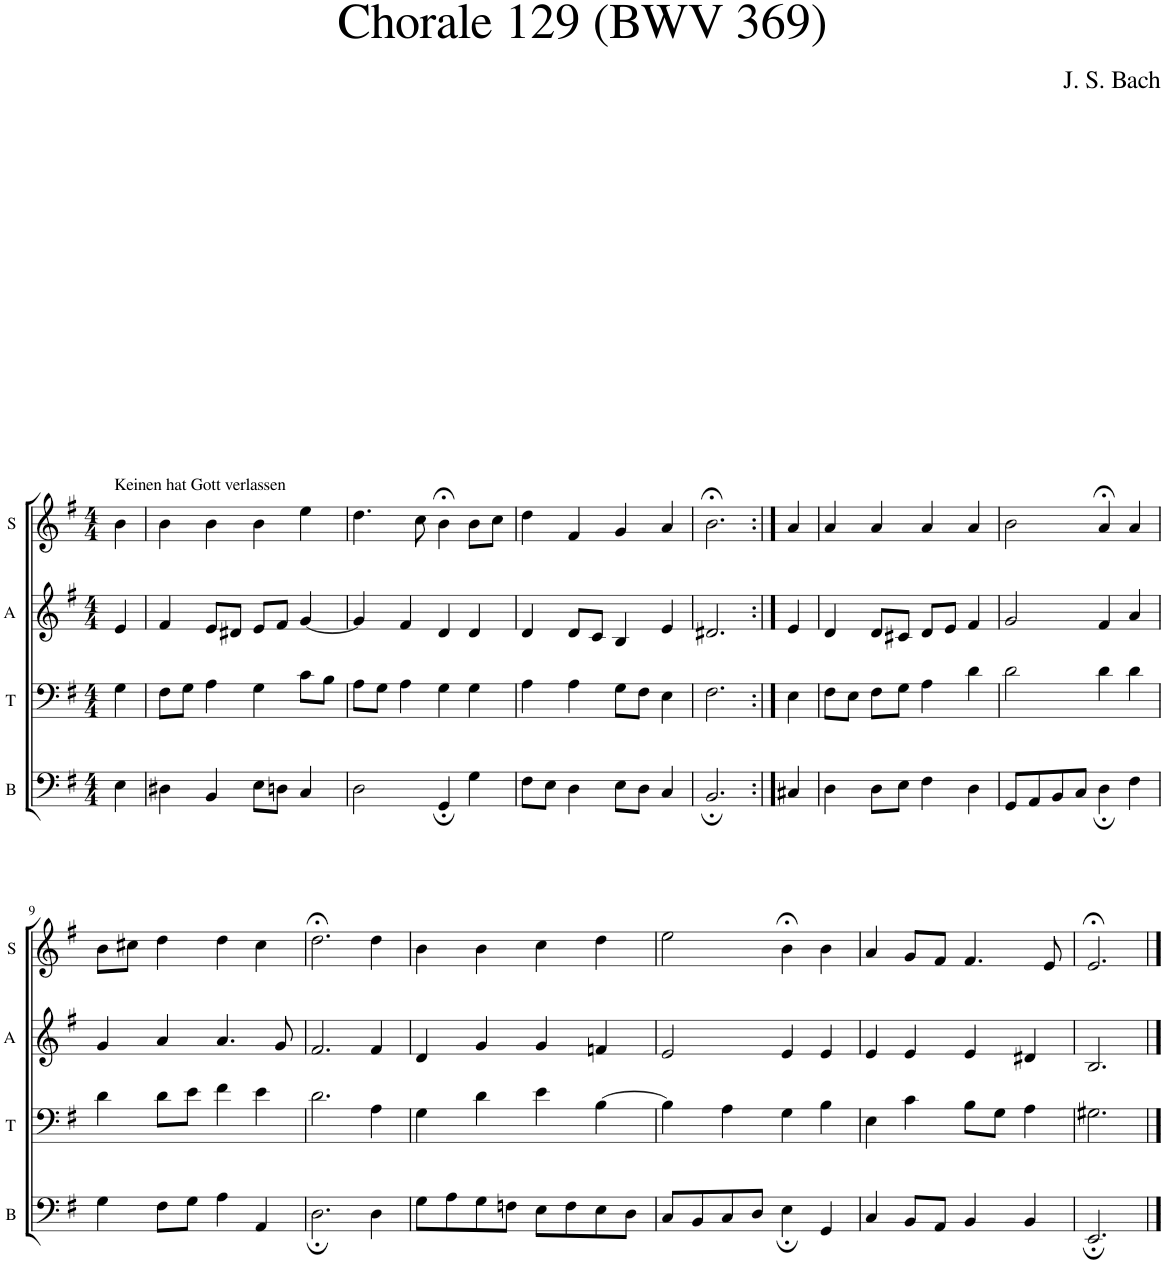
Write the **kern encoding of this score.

**kern	**kern	**kern	**kern
*part4	*part3	*part2	*part1
*staff4	*staff3	*staff2	*staff1
*I"B	*I"T	*I"A	*I"S
*I'B	*I'T	*I'A	*I'S
*clefF4	*clefF4	*clefG2	*clefG2
*k[f#]	*k[f#]	*k[f#]	*k[f#]
*M4/4	*M4/4	*M4/4	*M4/4
=1	=1	=1	=1
!	!	!	!LO:TX:a:t=Keinen hat Gott verlassen
4E\	4G\	4e/	4b\
=2	=2	=2	=2
4D#X\	8F#\L	4f#/	4b\
.	8G\J	.	.
4BB/	4A\	8e/L	4b\
.	.	8d#X/J	.
8E\L	4G\	8e/L	4b\
8Dn\J	.	8f#/J	.
4C/	8c\L	[4g/	4ee\
.	8B\J	.	.
=3	=3	=3	=3
2D\	8A\L	4g/]	4.dd\
.	8G\J	.	.
.	4A\	4f#/	.
.	.	.	8cc\
4GG;/	4G\	4d/	4b;<\
4G\	4G\	4d/	8b\L
.	.	.	8cc\J
=4	=4	=4	=4
8F#\L	4A\	4d/	4dd\
8E\J	.	.	.
4D\	4A\	8d/L	4f#/
.	.	8c/J	.
8E\L	8G\L	4B/	4g/
8D\J	8F#\J	.	.
4C/	4E\	4e/	4a/
=5	=5	=5	=5
2.BB;/	2.F#\	2.d#X/	2.b;<\
=6:|!	=6:|!	=6:|!	=6:|!
4C#X/	4E\	4e/	4a/
=7	=7	=7	=7
4D\	8F#\L	4d/	4a/
.	8E\J	.	.
8D\L	8F#\L	8d/L	4a/
8E\J	8G\J	8c#X/J	.
4F#\	4A\	8d/L	4a/
.	.	8e/J	.
4D\	4d\	4f#/	4a/
=8	=8	=8	=8
8GG/L	2d\	2g/	2b\
8AA/	.	.	.
8BB/	.	.	.
8C/J	.	.	.
4D;\	4d\	4f#/	4a;</
4F#\	4d\	4a/	4a/
!!LO:LB:g=z
=9	=9	=9	=9
4G\	4d\	4g/	8b\L
.	.	.	8cc#X\J
8F#\L	8d\L	4a/	4dd\
8G\J	8e\J	.	.
4A\	4f#\	4.a/	4dd\
4AA/	4e\	.	4cc#\
.	.	8g/	.
=10	=10	=10	=10
2.D;\	2.d\	2.f#/	2.dd;<\
4D\	4A\	4f#/	4dd\
=11	=11	=11	=11
8G\L	4G\	4d/	4b\
8A\	.	.	.
8G\	4d\	4g/	4b\
8Fn\J	.	.	.
8E\L	4e\	4g/	4cc\
8F\	.	.	.
8E\	[4B\	4fn/	4dd\
8D\J	.	.	.
=12	=12	=12	=12
8C/L	4B\]	2e/	2ee\
8BB/	.	.	.
8C/	4A\	.	.
8D/J	.	.	.
4E;\	4G\	4e/	4b;<\
4GG/	4B\	4e/	4b\
=13	=13	=13	=13
4C/	4E\	4e/	4a/
8BB/L	4c\	4e/	8g/L
8AA/J	.	.	8f#/J
4BB/	8B\L	4e/	4.f#/
.	8G\J	.	.
4BB/	4A\	4d#X/	.
.	.	.	8e/
=14	=14	=14	=14
2.EE;/	2.G#X\	2.B/	2.e;</
==	==	==	==
*-	*-	*-	*-
